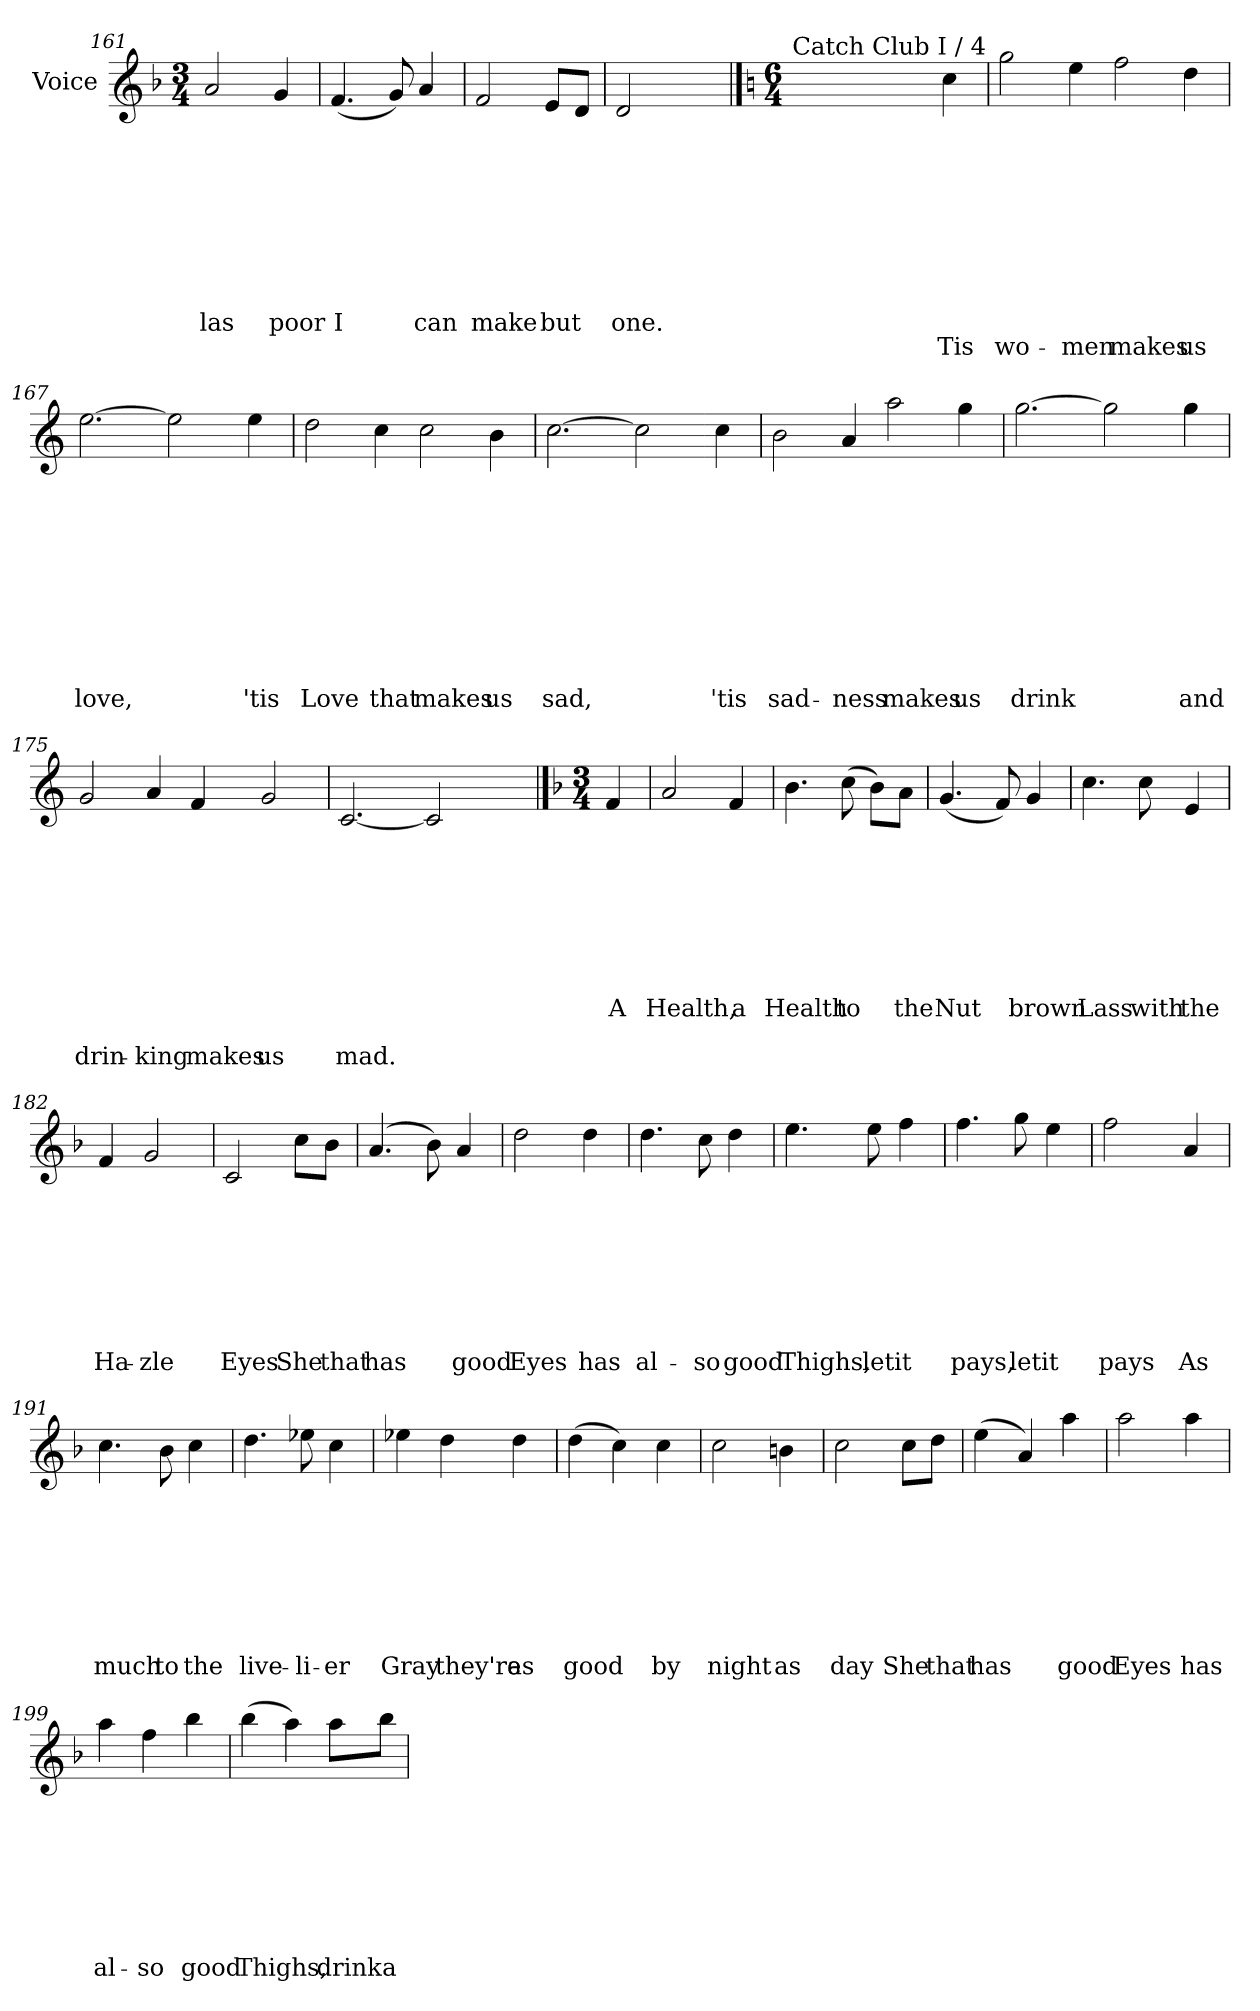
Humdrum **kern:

**kern	**text	**text	**text	**text	**text	**text	**text	**text	**text	**text
*part1	*part1	*part1	*part1	*part1	*part1	*part1	*part1	*part1	*part1	*part1
*staff1	*staff1	*staff1	*staff1	*staff1	*staff1	*staff1	*staff1	*staff1	*staff1	*staff1
*I"Voice	*	*	*	*	*	*	*	*	*	*
*clefG2	*	*	*	*	*	*	*	*	*	*
*k[b-]	*	*	*	*	*	*	*	*	*	*
*d:	*	*	*	*	*	*	*	*	*	*
*M3/4	*	*	*	*	*	*	*	*	*	*
=161	=161	=161	=161	=161	=161	=161	=161	=161	=161	=161
!	!	!	!	!	!	!	!	!	!LO:LY:b	!
2a/	.	.	.	.	.	.	.	.	-las	.
!	!	!	!	!	!	!	!	!	!LO:LY:b	!
4g/	.	.	.	.	.	.	.	.	poor	.
=162	=162	=162	=162	=162	=162	=162	=162	=162	=162	=162
!	!	!	!	!	!	!	!	!	!LO:LY:b	!
(<4.f/	.	.	.	.	.	.	.	.	I	.
8g/)	.	.	.	.	.	.	.	.	.	.
!	!	!	!	!	!	!	!	!	!LO:LY:b	!
4a/	.	.	.	.	.	.	.	.	can	.
=163	=163	=163	=163	=163	=163	=163	=163	=163	=163	=163
!	!	!	!	!	!	!	!	!	!LO:LY:b	!
2f/	.	.	.	.	.	.	.	.	make	.
!	!	!	!	!	!	!	!	!	!LO:LY:b	!
8e/L	.	.	.	.	.	.	.	.	but	.
8d/J	.	.	.	.	.	.	.	.	.	.
=164	=164	=164	=164	=164	=164	=164	=164	=164	=164	=164
!	!	!	!	!	!	!	!	!	!LO:LY:b	!
2d/	.	.	.	.	.	.	.	.	one.	.
4ryy	.	.	.	.	.	.	.	.	.	.
!!LO:LB:g=z
==165	==165	==165	==165	==165	==165	==165	==165	==165	==165	==165
*k[]	*	*	*	*	*	*	*	*	*	*
*C:	*	*	*	*	*	*	*	*	*	*
*M6/4	*	*	*	*	*	*	*	*	*	*
!LO:TX:a:t=Catch Club I / 4	!	!	!	!	!	!	!	!	!	!
1ryy	.	.	.	.	.	.	.	.	.	.
4ryy	.	.	.	.	.	.	.	.	.	.
!	!	!	!	!	!	!	!	!	!	!LO:LY:b
4cc\	.	.	.	.	.	.	.	.	.	Tis
=166	=166	=166	=166	=166	=166	=166	=166	=166	=166	=166
!	!	!	!	!	!	!	!	!	!	!LO:LY:b
2gg\	.	.	.	.	.	.	.	.	.	wo-
!	!	!	!	!	!	!	!	!	!	!LO:LY:b
4ee\	.	.	.	.	.	.	.	.	.	-men
!	!	!	!	!	!	!	!	!	!	!LO:LY:b
2ff\	.	.	.	.	.	.	.	.	.	makes
!	!	!	!	!	!	!	!	!	!	!LO:LY:b
4dd\	.	.	.	.	.	.	.	.	.	us
=167	=167	=167	=167	=167	=167	=167	=167	=167	=167	=167
!	!	!	!	!	!	!	!	!	!	!LO:LY:b
[2.ee\	.	.	.	.	.	.	.	.	.	love,
2ee\]	.	.	.	.	.	.	.	.	.	.
!!LO:PB:g=z
=168-	=168-	=168-	=168-	=168-	=168-	=168-	=168-	=168-	=168-	=168-
!	!	!	!	!	!	!	!	!	!	!LO:LY:b
4ee\	.	.	.	.	.	.	.	.	.	'tis
=169	=169	=169	=169	=169	=169	=169	=169	=169	=169	=169
!	!	!	!	!	!	!	!	!	!	!LO:LY:b
2dd\	.	.	.	.	.	.	.	.	.	Love
!	!	!	!	!	!	!	!	!	!	!LO:LY:b
4cc\	.	.	.	.	.	.	.	.	.	that
!	!	!	!	!	!	!	!	!	!	!LO:LY:b
2cc\	.	.	.	.	.	.	.	.	.	makes
!	!	!	!	!	!	!	!	!	!	!LO:LY:b
4b\	.	.	.	.	.	.	.	.	.	us
=170	=170	=170	=170	=170	=170	=170	=170	=170	=170	=170
!	!	!	!	!	!	!	!	!	!	!LO:LY:b
[2.cc\	.	.	.	.	.	.	.	.	.	sad,
2cc\]	.	.	.	.	.	.	.	.	.	.
!!LO:LB:g=z
=171-	=171-	=171-	=171-	=171-	=171-	=171-	=171-	=171-	=171-	=171-
!	!	!	!	!	!	!	!	!	!	!LO:LY:b
4cc\	.	.	.	.	.	.	.	.	.	'tis
=172	=172	=172	=172	=172	=172	=172	=172	=172	=172	=172
!	!	!	!	!	!	!	!	!	!	!LO:LY:b
2b\	.	.	.	.	.	.	.	.	.	sad-
!	!	!	!	!	!	!	!	!	!	!LO:LY:b
4a/	.	.	.	.	.	.	.	.	.	-ness
!	!	!	!	!	!	!	!	!	!	!LO:LY:b
2aa\	.	.	.	.	.	.	.	.	.	makes
!	!	!	!	!	!	!	!	!	!	!LO:LY:b
4gg\	.	.	.	.	.	.	.	.	.	us
=173	=173	=173	=173	=173	=173	=173	=173	=173	=173	=173
!	!	!	!	!	!	!	!	!	!	!LO:LY:b
[2.gg\	.	.	.	.	.	.	.	.	.	drink
2gg\]	.	.	.	.	.	.	.	.	.	.
!!LO:LB:g=z
=174-	=174-	=174-	=174-	=174-	=174-	=174-	=174-	=174-	=174-	=174-
!	!	!	!	!	!	!	!	!	!	!LO:LY:b
4gg\	.	.	.	.	.	.	.	.	.	and
=175	=175	=175	=175	=175	=175	=175	=175	=175	=175	=175
!	!	!	!	!	!	!	!	!	!	!LO:LY:b
2g/	.	.	.	.	.	.	.	.	.	drin-
!	!	!	!	!	!	!	!	!	!	!LO:LY:b
4a/	.	.	.	.	.	.	.	.	.	-king
!	!	!	!	!	!	!	!	!	!	!LO:LY:b
4f/	.	.	.	.	.	.	.	.	.	makes
!	!	!	!	!	!	!	!	!	!	!LO:LY:b
2g/	.	.	.	.	.	.	.	.	.	us
=176	=176	=176	=176	=176	=176	=176	=176	=176	=176	=176
!	!	!	!	!	!	!	!	!	!	!LO:LY:b
[2.c/	.	.	.	.	.	.	.	.	.	mad.
2c/]	.	.	.	.	.	.	.	.	.	.
4ryy	.	.	.	.	.	.	.	.	.	.
!!LO:PB:g=z
==177	==177	==177	==177	==177	==177	==177	==177	==177	==177	==177
*k[b-]	*	*	*	*	*	*	*	*	*	*
*F:	*	*	*	*	*	*	*	*	*	*
*M3/4	*	*	*	*	*	*	*	*	*	*
!	!	!	!	!	!	!	!	!LO:LY:b	!	!
4f/	.	.	.	.	.	.	.	A	.	.
=178	=178	=178	=178	=178	=178	=178	=178	=178	=178	=178
!	!	!	!	!	!	!	!	!LO:LY:b	!	!
2a/	.	.	.	.	.	.	.	Health,	.	.
!	!	!	!	!	!	!	!	!LO:LY:b	!	!
4f/	.	.	.	.	.	.	.	a	.	.
=179	=179	=179	=179	=179	=179	=179	=179	=179	=179	=179
!	!	!	!	!	!	!	!	!LO:LY:b	!	!
4.b-\	.	.	.	.	.	.	.	Health	.	.
!	!	!	!	!	!	!	!	!LO:LY:b	!	!
(>8cc\	.	.	.	.	.	.	.	to	.	.
8b-\L)	.	.	.	.	.	.	.	.	.	.
!	!	!	!	!	!	!	!	!LO:LY:b	!	!
8a\J	.	.	.	.	.	.	.	the	.	.
=180	=180	=180	=180	=180	=180	=180	=180	=180	=180	=180
!	!	!	!	!	!	!	!	!LO:LY:b	!	!
(<4.g/	.	.	.	.	.	.	.	Nut	.	.
8f/)	.	.	.	.	.	.	.	.	.	.
!	!	!	!	!	!	!	!	!LO:LY:b	!	!
4g/	.	.	.	.	.	.	.	brown	.	.
=181	=181	=181	=181	=181	=181	=181	=181	=181	=181	=181
!	!	!	!	!	!	!	!	!LO:LY:b	!	!
4.cc\	.	.	.	.	.	.	.	Lass	.	.
!	!	!	!	!	!	!	!	!LO:LY:b	!	!
8cc\	.	.	.	.	.	.	.	with	.	.
!	!	!	!	!	!	!	!	!LO:LY:b	!	!
4e/	.	.	.	.	.	.	.	the	.	.
=182	=182	=182	=182	=182	=182	=182	=182	=182	=182	=182
!	!	!	!	!	!	!	!	!LO:LY:b	!	!
4f/	.	.	.	.	.	.	.	Ha-	.	.
!	!	!	!	!	!	!	!	!LO:LY:b	!	!
2g/	.	.	.	.	.	.	.	-zle	.	.
=183	=183	=183	=183	=183	=183	=183	=183	=183	=183	=183
!	!	!	!	!	!	!	!	!LO:LY:b	!	!
2c/	.	.	.	.	.	.	.	Eyes	.	.
!	!	!	!	!	!	!	!	!LO:LY:b	!	!
8cc\L	.	.	.	.	.	.	.	She	.	.
!	!	!	!	!	!	!	!	!LO:LY:b	!	!
8b-\J	.	.	.	.	.	.	.	that	.	.
=184	=184	=184	=184	=184	=184	=184	=184	=184	=184	=184
!	!	!	!	!	!	!	!	!LO:LY:b	!	!
(>4.a/	.	.	.	.	.	.	.	has	.	.
8b-\)	.	.	.	.	.	.	.	.	.	.
!	!	!	!	!	!	!	!	!LO:LY:b	!	!
4a/	.	.	.	.	.	.	.	good	.	.
!!LO:LB:g=z
=185	=185	=185	=185	=185	=185	=185	=185	=185	=185	=185
!	!	!	!	!	!	!	!	!LO:LY:b	!	!
2dd\	.	.	.	.	.	.	.	Eyes	.	.
!	!	!	!	!	!	!	!	!LO:LY:b	!	!
4dd\	.	.	.	.	.	.	.	has	.	.
=186	=186	=186	=186	=186	=186	=186	=186	=186	=186	=186
!	!	!	!	!	!	!	!	!LO:LY:b	!	!
4.dd\	.	.	.	.	.	.	.	al-	.	.
!	!	!	!	!	!	!	!	!LO:LY:b	!	!
8cc\	.	.	.	.	.	.	.	-so	.	.
!	!	!	!	!	!	!	!	!LO:LY:b	!	!
4dd\	.	.	.	.	.	.	.	good	.	.
=187	=187	=187	=187	=187	=187	=187	=187	=187	=187	=187
!	!	!	!	!	!	!	!	!LO:LY:b	!	!
4.ee\	.	.	.	.	.	.	.	Thighs,	.	.
!	!	!	!	!	!	!	!	!LO:LY:b	!	!
8ee\	.	.	.	.	.	.	.	let	.	.
!	!	!	!	!	!	!	!	!LO:LY:b	!	!
4ff\	.	.	.	.	.	.	.	it	.	.
=188	=188	=188	=188	=188	=188	=188	=188	=188	=188	=188
!	!	!	!	!	!	!	!	!LO:LY:b	!	!
4.ff\	.	.	.	.	.	.	.	pays,	.	.
!	!	!	!	!	!	!	!	!LO:LY:b	!	!
8gg\	.	.	.	.	.	.	.	let	.	.
!	!	!	!	!	!	!	!	!LO:LY:b	!	!
4ee\	.	.	.	.	.	.	.	it	.	.
=189	=189	=189	=189	=189	=189	=189	=189	=189	=189	=189
!	!	!	!	!	!	!	!	!LO:LY:b	!	!
2ff\	.	.	.	.	.	.	.	pays	.	.
!!LO:LB:g=z
=190-	=190-	=190-	=190-	=190-	=190-	=190-	=190-	=190-	=190-	=190-
!	!	!	!	!	!	!	!	!LO:LY:b	!	!
4a/	.	.	.	.	.	.	.	As	.	.
=191	=191	=191	=191	=191	=191	=191	=191	=191	=191	=191
!	!	!	!	!	!	!	!	!LO:LY:b	!	!
4.cc\	.	.	.	.	.	.	.	much	.	.
!	!	!	!	!	!	!	!	!LO:LY:b	!	!
8b-\	.	.	.	.	.	.	.	to	.	.
!	!	!	!	!	!	!	!	!LO:LY:b	!	!
4cc\	.	.	.	.	.	.	.	the	.	.
=192	=192	=192	=192	=192	=192	=192	=192	=192	=192	=192
!	!	!	!	!	!	!	!	!LO:LY:b	!	!
4.dd\	.	.	.	.	.	.	.	live-	.	.
!	!	!	!	!	!	!	!	!LO:LY:b	!	!
8ee-X\	.	.	.	.	.	.	.	-li-	.	.
!	!	!	!	!	!	!	!	!LO:LY:b	!	!
4cc\	.	.	.	.	.	.	.	-er	.	.
=193	=193	=193	=193	=193	=193	=193	=193	=193	=193	=193
!	!	!	!	!	!	!	!	!LO:LY:b	!	!
4ee-X\	.	.	.	.	.	.	.	Gray	.	.
!	!	!	!	!	!	!	!	!LO:LY:b	!	!
4dd\	.	.	.	.	.	.	.	they're	.	.
!	!	!	!	!	!	!	!	!LO:LY:b	!	!
4dd\	.	.	.	.	.	.	.	as	.	.
=194	=194	=194	=194	=194	=194	=194	=194	=194	=194	=194
!	!	!	!	!	!	!	!	!LO:LY:b	!	!
(>4dd\	.	.	.	.	.	.	.	good	.	.
4cc\)	.	.	.	.	.	.	.	.	.	.
!	!	!	!	!	!	!	!	!LO:LY:b	!	!
4cc\	.	.	.	.	.	.	.	by	.	.
=195	=195	=195	=195	=195	=195	=195	=195	=195	=195	=195
!	!	!	!	!	!	!	!	!LO:LY:b	!	!
2cc\	.	.	.	.	.	.	.	night	.	.
!	!	!	!	!	!	!	!	!LO:LY:b	!	!
4bn\	.	.	.	.	.	.	.	as	.	.
=196	=196	=196	=196	=196	=196	=196	=196	=196	=196	=196
!	!	!	!	!	!	!	!	!LO:LY:b	!	!
2cc\	.	.	.	.	.	.	.	day	.	.
!	!	!	!	!	!	!	!	!LO:LY:b	!	!
8cc\L	.	.	.	.	.	.	.	She	.	.
!	!	!	!	!	!	!	!	!LO:LY:b	!	!
8dd\J	.	.	.	.	.	.	.	that	.	.
=197	=197	=197	=197	=197	=197	=197	=197	=197	=197	=197
!	!	!	!	!	!	!	!	!LO:LY:b	!	!
(>4ee\	.	.	.	.	.	.	.	has	.	.
4a/)	.	.	.	.	.	.	.	.	.	.
!	!	!	!	!	!	!	!	!LO:LY:b	!	!
4aa\	.	.	.	.	.	.	.	good	.	.
=198	=198	=198	=198	=198	=198	=198	=198	=198	=198	=198
!	!	!	!	!	!	!	!	!LO:LY:b	!	!
2aa\	.	.	.	.	.	.	.	Eyes	.	.
!	!	!	!	!	!	!	!	!LO:LY:b	!	!
4aa\	.	.	.	.	.	.	.	has	.	.
!!LO:LB:g=z
=199	=199	=199	=199	=199	=199	=199	=199	=199	=199	=199
!	!	!	!	!	!	!	!	!LO:LY:b	!	!
4aa\	.	.	.	.	.	.	.	al-	.	.
!	!	!	!	!	!	!	!	!LO:LY:b	!	!
4ff\	.	.	.	.	.	.	.	-so	.	.
!	!	!	!	!	!	!	!	!LO:LY:b	!	!
4bb-\	.	.	.	.	.	.	.	good	.	.
=200	=200	=200	=200	=200	=200	=200	=200	=200	=200	=200
!	!	!	!	!	!	!	!	!LO:LY:b	!	!
(>4bb-\	.	.	.	.	.	.	.	Thighs,	.	.
4aa\)	.	.	.	.	.	.	.	.	.	.
!	!	!	!	!	!	!	!	!LO:LY:b	!	!
8aa\L	.	.	.	.	.	.	.	drink	.	.
!	!	!	!	!	!	!	!	!LO:LY:b	!	!
8bb-\J	.	.	.	.	.	.	.	a-	.	.
=	=	=	=	=	=	=	=	=	=	=
*-	*-	*-	*-	*-	*-	*-	*-	*-	*-	*-
